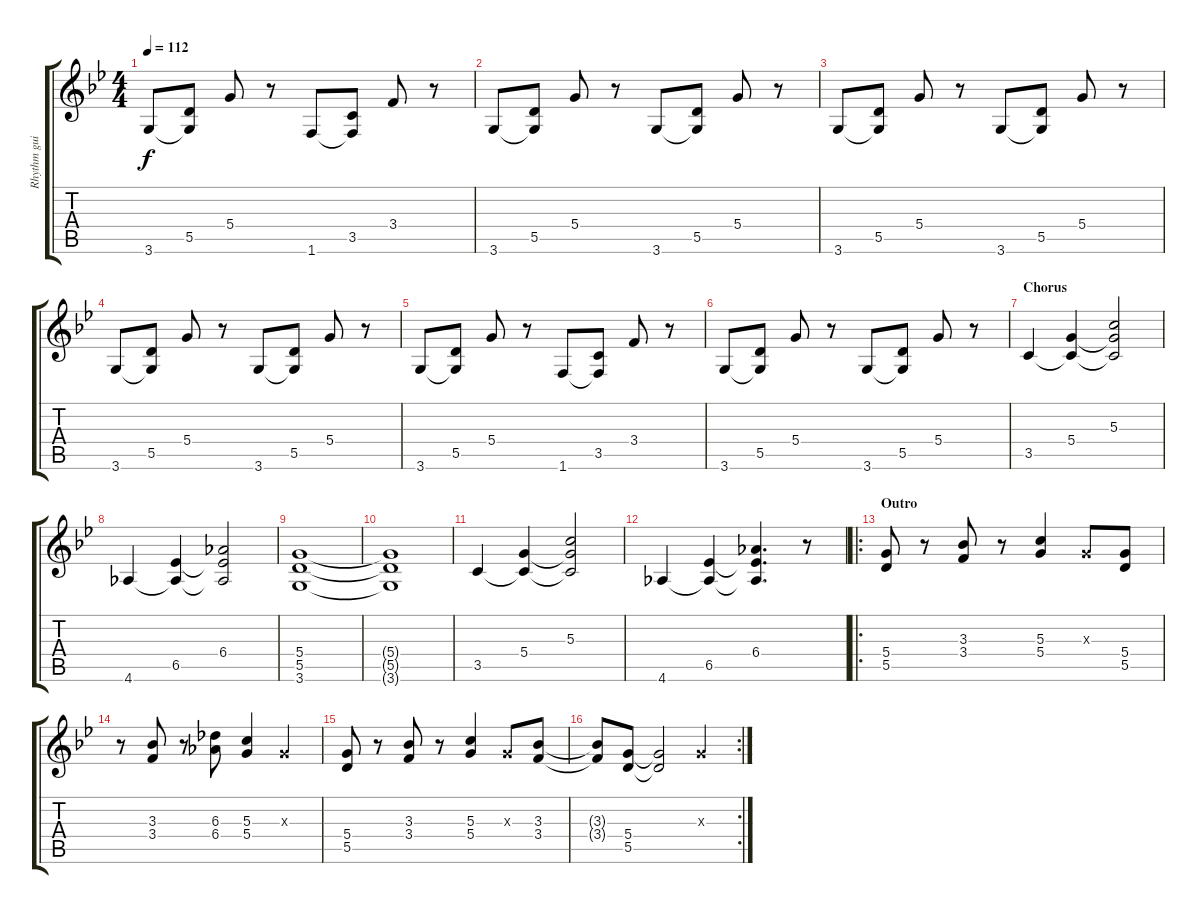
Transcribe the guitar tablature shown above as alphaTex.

\track ("Rhythm guitar" "Rhythm gui") {instrument distortionguitar}
\staff {score tabs}
\tuning (E4 B3 G3 D3 A2 E2) {hide}
\ts (4 4)
\tempo 112
\clef g2
\ks bb
3.6.8{dy f} (5.5 3.6{t}).8 5.4.8 r.8 1.6.8 (3.5 1.6{t}).8 3.4.8 r.8 |
3.6.8 (5.5 3.6{t}).8 5.4.8 r.8 3.6.8 (5.5 3.6{t}).8 5.4.8 r.8 |
3.6.8 (5.5 3.6{t}).8 5.4.8 r.8 3.6.8 (5.5 3.6{t}).8 5.4.8 r.8 |
3.6.8 (5.5 3.6{t}).8 5.4.8 r.8 3.6.8 (5.5 3.6{t}).8 5.4.8 r.8 |
3.6.8 (5.5 3.6{t}).8 5.4.8 r.8 1.6.8 (3.5 1.6{t}).8 3.4.8 r.8 |
3.6.8 (5.5 3.6{t}).8 5.4.8 r.8 3.6.8 (5.5 3.6{t}).8 5.4.8 r.8 |
\section ("" "Chorus")
3.5.4 (5.4 3.5{t}).4 (5.3 5.4{t} 3.5{t}).2 |
4.6.4 (6.5 4.6{t}).4 (6.4 6.5{t} 4.6{t}).2 |
(5.4 5.5 3.6).1 |
(5.4{t} 5.5{t} 3.6{t}).1 |
3.5.4 (5.4 3.5{t}).4 (5.3 5.4{t} 3.5{t}).2 |
4.6.4 (6.5 4.6{t}).4 (6.4 6.5{t} 4.6{t}).4{d} r.8 |
\ro
\section ("" "Outro")
(5.4 5.5).8 r.8 (3.3 3.4).8 r.8 (5.3 5.4).4 0.3{x}.8 (5.4 5.5).8 |
r.8 (3.3 3.4).8 r.8 (6.3 6.4).8 (5.3 5.4).4 0.3{x}.4 |
(5.4 5.5).8 r.8 (3.3 3.4).8 r.8 (5.3 5.4).4 0.3{x}.8 (3.3 3.4).8 |
\rc 2
(3.3{t} 3.4{t}).8 (5.4 5.5).8 (5.4{t} 5.5{t}).2 0.3{x}.4
